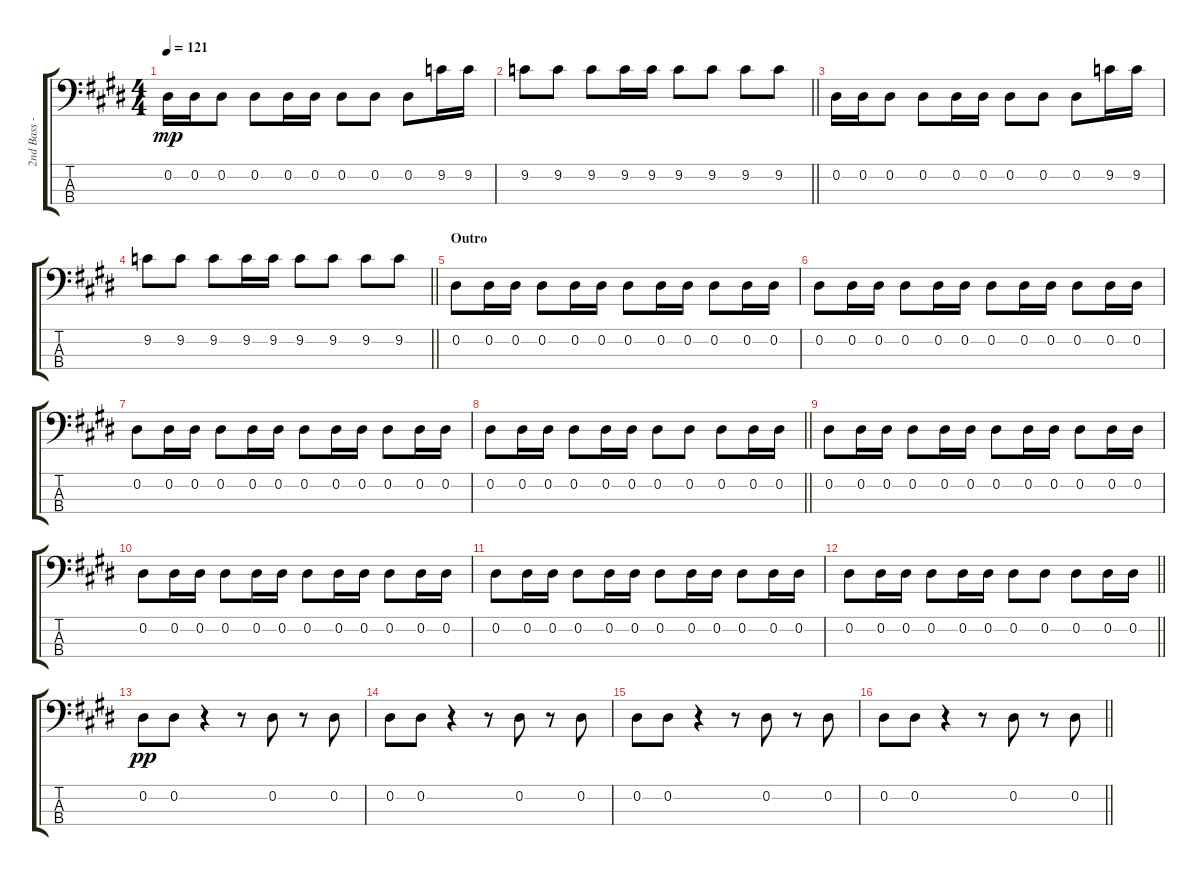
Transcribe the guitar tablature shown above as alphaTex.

\track ("2nd Bass - Peter Hook" "2nd Bass -") {instrument electricbasspick}
\staff {score tabs}
\tuning (Ab2 Eb2 Bb1 F1) {hide}
\ts (4 4)
\tempo 121
\clef f4
\ks e
0.2.16{dy mp} 0.2.16 0.2.8 0.2.8 0.2.16 0.2.16 0.2.8 0.2.8 0.2.8 9.2.16 9.2.16 |
\barLineRight lightlight
\ks c#minor
9.2.8 9.2.8 9.2.8 9.2.16 9.2.16 9.2.8 9.2.8 9.2.8 9.2.8 |
\ks e
0.2.16 0.2.16 0.2.8 0.2.8 0.2.16 0.2.16 0.2.8 0.2.8 0.2.8 9.2.16 9.2.16 |
\barLineRight lightlight
\ks c#minor
9.2.8 9.2.8 9.2.8 9.2.16 9.2.16 9.2.8 9.2.8 9.2.8 9.2.8 |
\section ("" "Outro")
0.2.8 0.2.16 0.2.16 0.2.8 0.2.16 0.2.16 0.2.8 0.2.16 0.2.16 0.2.8 0.2.16 0.2.16 |
\ks e
0.2.8 0.2.16 0.2.16 0.2.8 0.2.16 0.2.16 0.2.8 0.2.16 0.2.16 0.2.8 0.2.16 0.2.16 |
\ks c#minor
0.2.8 0.2.16 0.2.16 0.2.8 0.2.16 0.2.16 0.2.8 0.2.16 0.2.16 0.2.8 0.2.16 0.2.16 |
\barLineRight lightlight
0.2.8 0.2.16 0.2.16 0.2.8 0.2.16 0.2.16 0.2.8 0.2.8 0.2.8 0.2.16 0.2.16 |
0.2.8 0.2.16 0.2.16 0.2.8 0.2.16 0.2.16 0.2.8 0.2.16 0.2.16 0.2.8 0.2.16 0.2.16 |
\ks e
0.2.8 0.2.16 0.2.16 0.2.8 0.2.16 0.2.16 0.2.8 0.2.16 0.2.16 0.2.8 0.2.16 0.2.16 |
\ks c#minor
0.2.8 0.2.16 0.2.16 0.2.8 0.2.16 0.2.16 0.2.8 0.2.16 0.2.16 0.2.8 0.2.16 0.2.16 |
\barLineRight lightlight
0.2.8 0.2.16 0.2.16 0.2.8 0.2.16 0.2.16 0.2.8 0.2.8 0.2.8 0.2.16 0.2.16 |
0.2.8{dy pp} 0.2.8 r.4 r.8 0.2.8 r.8 0.2.8 |
\ks e
0.2.8 0.2.8 r.4 r.8 0.2.8 r.8 0.2.8 |
\ks c#minor
0.2.8 0.2.8 r.4 r.8 0.2.8 r.8 0.2.8 |
\barLineRight lightlight
0.2.8 0.2.8 r.4 r.8 0.2.8 r.8 0.2.8
